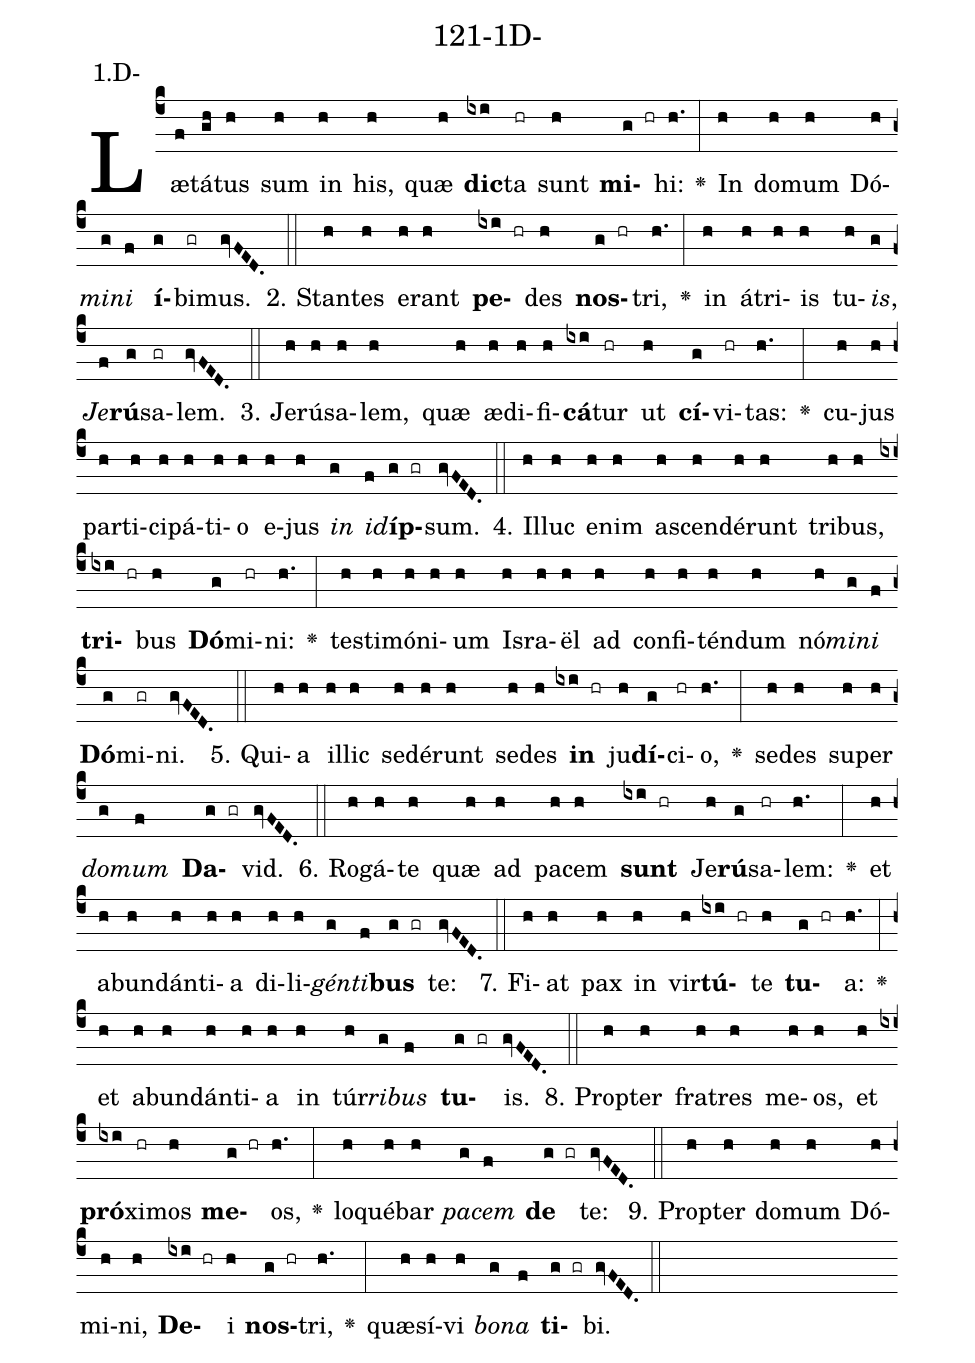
name: 121-1D-;
annotation: 1.D-;
%%
(c4)Læ(f)tá(gh)tus(h) sum(h) in(h) his,(h) quæ(h) <b>dic</b>(ixi)ta(hr) sunt(h) <b>mi</b>(g hr)hi:(h.) <v>\greheightstar</v>(:) In(h) do(h)mum(h) Dó(h)<i>mi</i>(g)<i>ni</i>(f) <b>í</b>(g)bi(gr)mus.(gvFED.) (::)
2. Stan(h)tes(h) e(h)rant(h) <b>pe</b>(ixi hr)des(h) <b>nos</b>(g hr)tri,(h.) <v>\greheightstar</v>(:) in(h) á(h)tri(h)is(h) tu(h)<i>is</i>,(g) <i>Je</i>(f)<b>rú</b>(g)sa(gr)lem.(gvFED.) (::)
3. Je(h)rú(h)sa(h)lem,(h) quæ(h) æ(h)di(h)fi(h)<b>cá</b>(ixi)tur(hr) ut(h) <b>cí</b>(g)vi(hr)tas:(h.) <v>\greheightstar</v>(:) cu(h)jus(h) par(h)ti(h)ci(h)pá(h)ti(h)o(h) e(h)jus(h) <i>in</i>(g) <i>id</i>(f)<b>íp</b>(g gr)sum.(gvFED.) (::)
4. Il(h)luc(h) e(h)nim(h) a(h)scen(h)dé(h)runt(h) tri(h)bus,(h) <b>tri</b>(ixi hr)bus(h) <b>Dó</b>(g)mi(hr)ni:(h.) <v>\greheightstar</v>(:) tes(h)ti(h)mó(h)ni(h)um(h) Is(h)ra(h)ël(h) ad(h) con(h)fi(h)tén(h)dum(h) nó(h)<i>mi</i>(g)<i>ni</i>(f) <b>Dó</b>(g)mi(gr)ni.(gvFED.) (::)
5. Qui(h)a(h) il(h)lic(h) se(h)dé(h)runt(h) se(h)des(h) <b>in</b>(ixi hr) ju(h)<b>dí</b>(g)ci(hr)o,(h.) <v>\greheightstar</v>(:) se(h)des(h) su(h)per(h) <i>do</i>(g)<i>mum</i>(f) <b>Da</b>(g gr)vid.(gvFED.) (::)
6. Ro(h)gá(h)te(h) quæ(h) ad(h) pa(h)cem(h) <b>sunt</b>(ixi hr) Je(h)<b>rú</b>(g)sa(hr)lem:(h.) <v>\greheightstar</v>(:) et(h) ab(h)un(h)dán(h)ti(h)a(h) di(h)li(h)<i>gén</i>(g)<i>ti</i>(f)<b>bus</b>(g gr) te:(gvFED.) (::)
7. Fi(h)at(h) pax(h) in(h) vir(h)<b>tú</b>(ixi hr)te(h) <b>tu</b>(g hr)a:(h.) <v>\greheightstar</v>(:) et(h) ab(h)un(h)dán(h)ti(h)a(h) in(h) túr(h)<i>ri</i>(g)<i>bus</i>(f) <b>tu</b>(g gr)is.(gvFED.) (::)
8. Prop(h)ter(h) fra(h)tres(h) me(h)os,(h) et(h) <b>pró</b>(ixi)xi(hr)mos(h) <b>me</b>(g hr)os,(h.) <v>\greheightstar</v>(:) lo(h)qué(h)bar(h) <i>pa</i>(g)<i>cem</i>(f) <b>de</b>(g gr) te:(gvFED.) (::)
9. Prop(h)ter(h) do(h)mum(h) Dó(h)mi(h)ni,(h) <b>De</b>(ixi hr)i(h) <b>nos</b>(g hr)tri,(h.) <v>\greheightstar</v>(:) quæ(h)sí(h)vi(h) <i>bo</i>(g)<i>na</i>(f) <b>ti</b>(g gr)bi.(gvFED.) (::)
